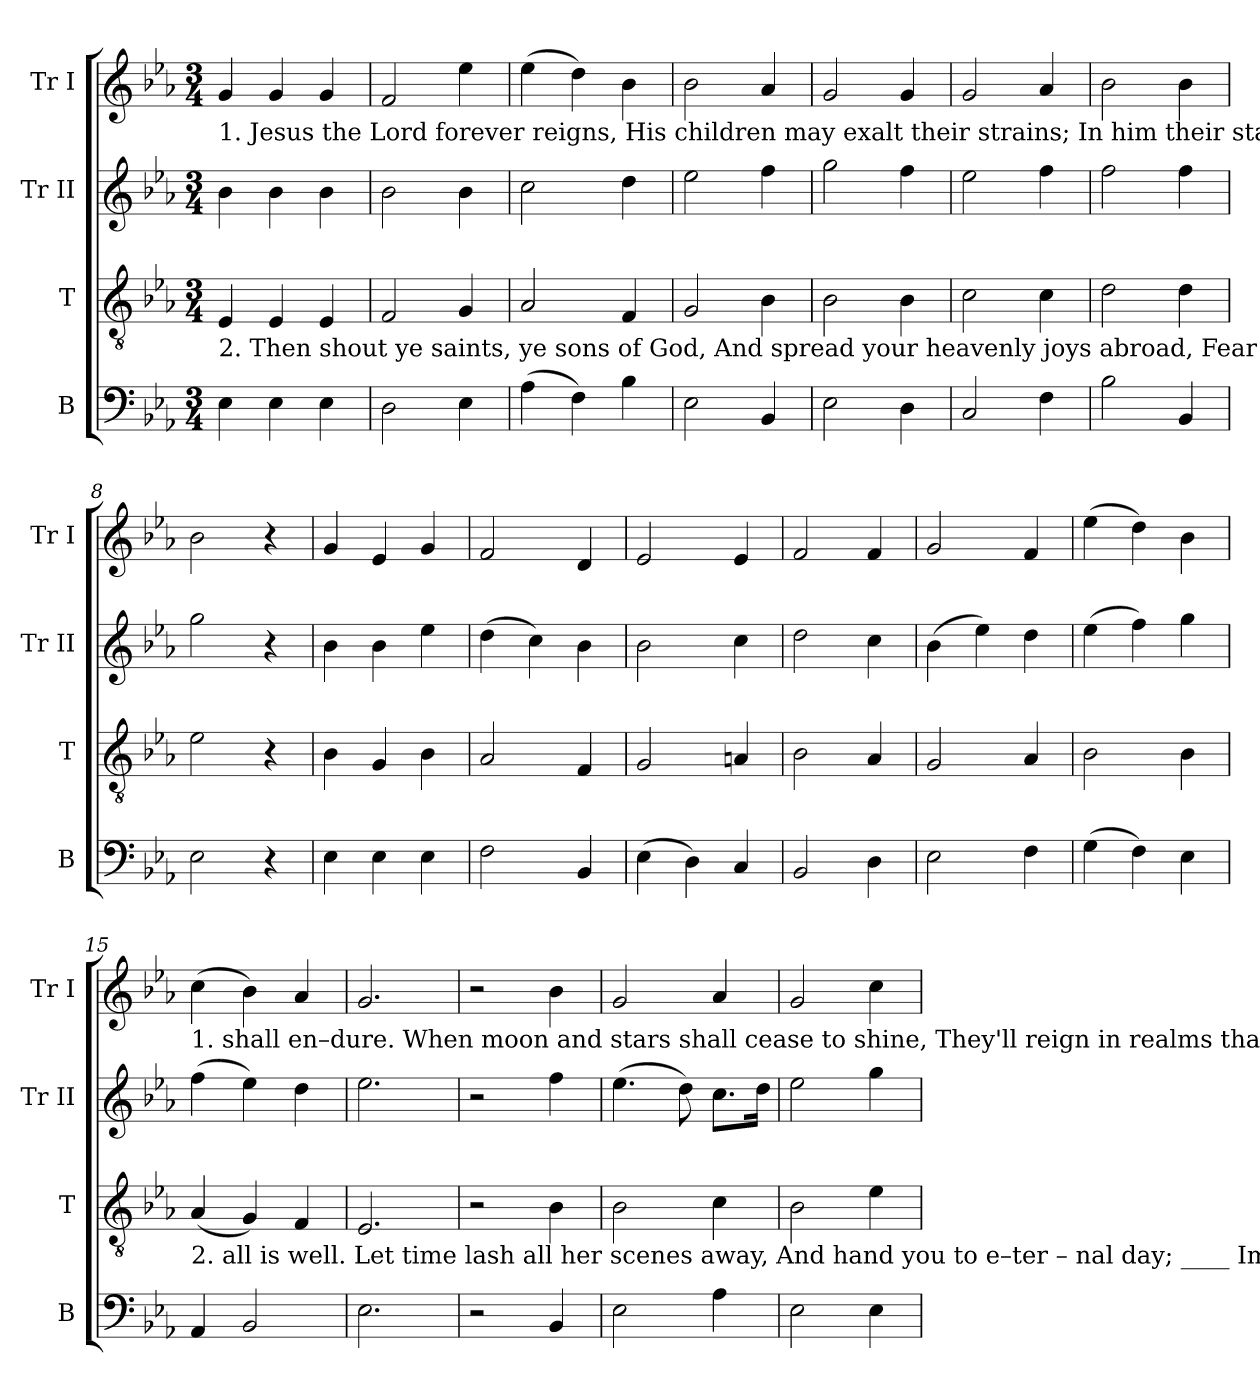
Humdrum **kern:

**kern	**kern	**kern	**kern
*part4	*part3	*part2	*part1
*staff4	*staff3	*staff2	*staff1
*I"B	*I"T	*I"Tr II	*I"Tr I
*I'B	*I'T	*I'Tr II	*I'Tr I
*clefF4	*clefGv2	*clefG2	*clefG2
*k[b-e-a-]	*k[b-e-a-]	*k[b-e-a-]	*k[b-e-a-]
*M3/4	*M3/4	*M3/4	*M3/4
*MM150	*MM150	*MM150	*MM150
=1	=1	=1	=1
!	!	!	!LO:TX:b:t=1.  Jesus the  Lord forever reigns,  His children may exalt their strains;   In him their standing  is    se–cure,  Their joys   for – ev – er
!	!LO:TX:b:t=2. Then shout ye saints, ye sons of God, And spread your heavenly joys abroad, Fear not the rage of earth and hell,  Your Jesus reigns, and	!	!
4E-\	4E-/	4b-\	4g/
4E-\	4E-/	4b-\	4g/
4E-\	4E-/	4b-\	4g/
=2	=2	=2	=2
2D\	2F/	2b-\	2f/
4E-\	4G/	4b-\	4ee-\
=3	=3	=3	=3
(4A-\	2A-/	2cc\	(4ee-\
4F\)	.	.	4dd\)
4B-\	4F/	4dd\	4b-\
=4	=4	=4	=4
2E-\	2G/	2ee-\	2b-\
4BB-/	4B-\	4ff\	4a-/
=5	=5	=5	=5
2E-\	2B-\	2gg\	2g/
4D\	4B-\	4ff\	4g/
=6	=6	=6	=6
2C/	2c\	2ee-\	2g/
4F\	4c\	4ff\	4a-/
=7	=7	=7	=7
2B-\	2d\	2ff\	2b-\
4BB-/	4d\	4ff\	4b-\
=8	=8	=8	=8
2E-\	2e-\	2gg\	2b-\
4r	4r	4r	4r
=9	=9	=9	=9
4E-\	4B-\	4b-\	4g/
4E-\	4G/	4b-\	4e-/
4E-\	4B-\	4ee-\	4g/
=10	=10	=10	=10
2F\	2A-/	(4dd\	2f/
.	.	4cc\)	.
4BB-/	4F/	4b-\	4d/
=11	=11	=11	=11
(4E-\	2G/	2b-\	2e-/
4D\)	.	.	.
4C/	4An/	4cc\	4e-/
=12	=12	=12	=12
2BB-/	2B-\	2dd\	2f/
4D\	4A-/	4cc\	4f/
=13	=13	=13	=13
2E-\	2G/	(4b-\	2g/
.	.	4ee-\)	.
4F\	4A-/	4dd\	4f/
=14	=14	=14	=14
(4G\	2B-\	(4ee-\	(4ee-\
4F\)	.	4ff\)	4dd\)
4E-\	4B-\	4gg\	4b-\
!!LO:LB:g=z
=15	=15	=15	=15
!	!	!	!LO:TX:b:t=1.  shall  en–dure.    When moon and stars shall cease to shine,  They'll reign in realms that are  divine;     With  Jesus  reign,  with  Je– sus
!	!LO:TX:b:t=2.  all    is   well.         Let  time     lash      all  her scenes  away,    And hand you to e–ter –  nal         day; ____   Im–mor–tal  glo–ry ___     is   for	!	!
4AA-/	(4A-/	(4ff\	(4cc\
2BB-/	4G/)	4ee-\)	4b-\)
.	4F/	4dd\	4a-/
=16	=16	=16	=16
2.E-\	2.E-/	2.ee-\	2.g/
=17	=17	=17	=17
2r	2r	2r	2r
4BB-/	4B-\	4ff\	4b-\
=18	=18	=18	=18
2E-\	2B-\	(4.ee-\	2g/
.	.	8dd\)	.
4A-\	4c\	8.cc\L	4a-/
.	.	16dd\Jk	.
=19	=19	=19	=19
2E-\	2B-\	2ee-\	2g/
4E-\	4e-\	4gg\	4cc\
=	=	=	=
*-	*-	*-	*-
